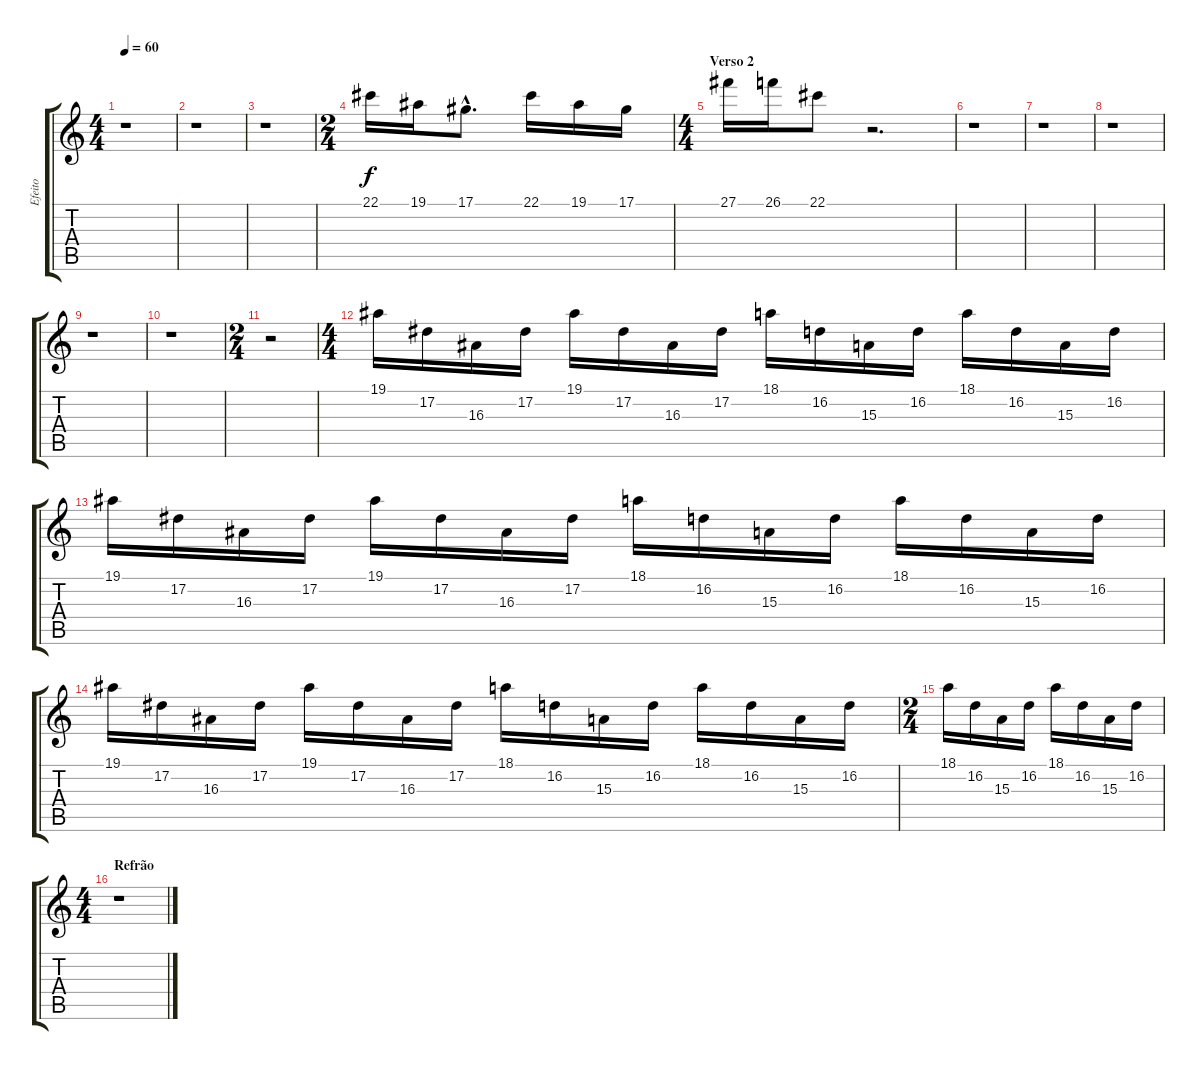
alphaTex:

\track ("Efeito" "Efeito") {instrument pad1newage}
\staff {score tabs}
\tuning (Eb4 Bb3 Gb3 Db3 Ab2 Eb2) {hide}
\ts (4 4)
\tempo 60
\clef g2
\ks c
r.1{dy f} |
r.1 |
r.1 |
\ts (2 4)
22.1.16 19.1.16 17.1{hac}.8{d} 22.1.16 19.1.16 17.1.16 |
\ts (4 4)
\section ("" "Verso 2")
27.1.16 26.1.16 22.1.8 r.2{d} |
r.1 |
r.1 |
r.1 |
r.1 |
r.1 |
\ts (2 4)
r.2 |
\ts (4 4)
19.1.16 17.2.16 16.3.16 17.2.16 19.1.16 17.2.16 16.3.16 17.2.16 18.1.16 16.2.16 15.3.16 16.2.16 18.1.16 16.2.16 15.3.16 16.2.16 |
19.1.16 17.2.16 16.3.16 17.2.16 19.1.16 17.2.16 16.3.16 17.2.16 18.1.16 16.2.16 15.3.16 16.2.16 18.1.16 16.2.16 15.3.16 16.2.16 |
19.1.16 17.2.16 16.3.16 17.2.16 19.1.16 17.2.16 16.3.16 17.2.16 18.1.16 16.2.16 15.3.16 16.2.16 18.1.16 16.2.16 15.3.16 16.2.16 |
\ts (2 4)
18.1.16 16.2.16 15.3.16 16.2.16 18.1.16 16.2.16 15.3.16 16.2.16 |
\ts (4 4)
\section ("" "Refrão")
r.1
